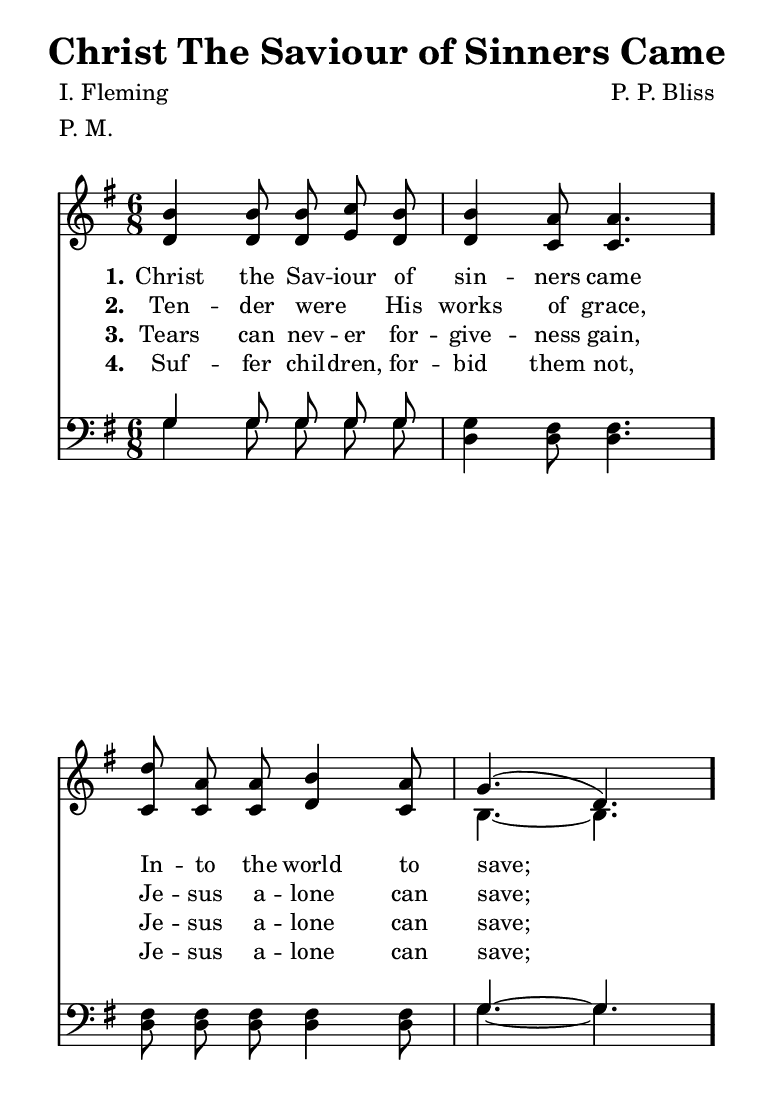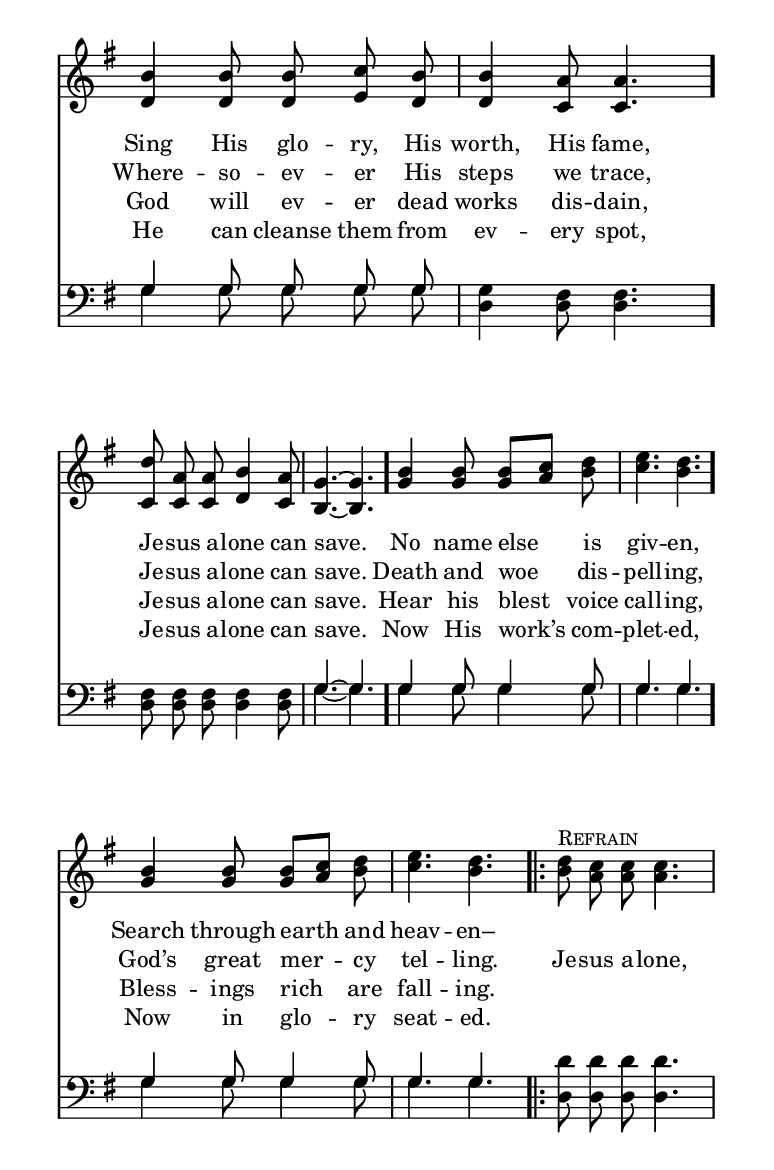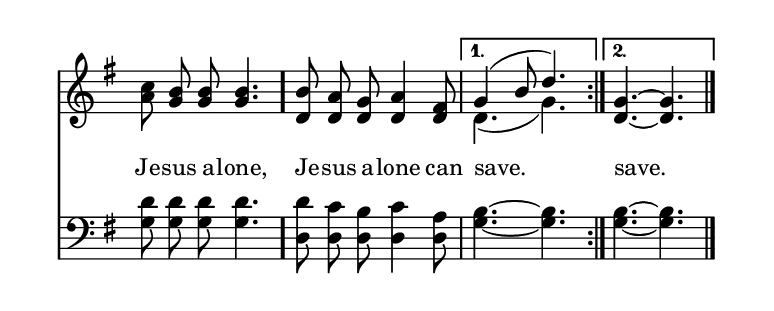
\include "common/global.ily"
\paper {
  \include "common/paper.ily"
}

\header{
  %children
  hymnnumber = "332"
  title = "Christ The Saviour of Sinners Came"
  tunename = "Wonderful Words of Life"
  meter = "P. M."
  poet = "I. Fleming"
  composer = "P. P. Bliss"
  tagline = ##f
}

global = {
  \include "common/overrides.ily"
  \override Staff.TimeSignature.style = #'numbered
  \time 6/8
  \override Score.MetronomeMark.transparent = ##t % hide all fermata changes too
  \tempo 4=80
  \key g \major
  \autoBeamOff
}

patternA = { c4 c8 c c c | c4 c8 c4. }
patternB = { c8 c c c4 c8 | c4. c }
patternC = { c4 c8 c8[ c] c | c4. c }
patternD = { c4 c8 c4 c8 | c4. c }
patternE = { c8 c c c4. }
patternF = { c8 c c c4 c8 }

notesSoprano = {
\global
\relative c'' {

  \changePitch \patternA { b b b c b | b a a }
  \changePitch \patternB { d a a b a | g( d) }
  \changePitch \patternA { b' b b c b | b a a }
  \changePitch \patternB { d a a b a | g ~ g }
  \changePitch \patternC { b b b c d | e d }
  \changePitch \patternC { b b b c d | e d } \bar ".|:-||"

  \repeat volta 2 {
    \changePitch \patternE { d^\markup { \small \caps "Refrain" } c c c | c b b b }
    \changePitch \patternF { b a g a fis | }
  } \alternative {
    { g4( b8 d4.) }
    { g,4. ~ g }
  }

  \bar "|."

}
}

notesAlto = {
\global
\relative e' {

  \changePitch \patternA { d d d e d | d c c }
  \changePitch \patternB { c c c d c | b ~ b }
  \changePitch \patternA { d d d e d | d c c }
  \changePitch \patternB { c c c d c | b ~ b }
  \changePitch \patternC { g' g g a b | c b }
  \changePitch \patternC { g g g a b | c b }

  \repeat volta 2 {
    \changePitch \patternE { b a a a | a g g g }
    \changePitch \patternF { d d d d d | }
  } \alternative {
    { d4.( g) }
    { d4. ~ d }
  }

}
}

notesTenor = {
\global
\relative a {

  \changePitch \patternA { g g g g g | g fis fis }
  \changePitch \patternB { fis fis fis fis fis | g ~ g }
  \changePitch \patternA { g g g g g | g fis fis }
  \changePitch \patternB { fis fis fis fis fis | g ~ g }
  \changePitch \patternD { g g g g | g g }
  \changePitch \patternD { g g g g | g g }

  \repeat volta 2 {
    \changePitch \patternE { d' d d d | d d d d }
    \changePitch \patternF { d c b c a | }
  } \alternative {
    { b4. ~ b }
    { b4. ~ b }
  }

}
}

notesBass = {
\global
\relative f {

  \changePitch \patternA { g g g g g | d d d }
  \changePitch \patternB { d d d d d | g ~ g }
  \changePitch \patternA { g g g g g | d d d }
  \changePitch \patternB { d d d d d | g ~ g }
  \changePitch \patternD { g g g g | g g }
  \changePitch \patternD { g g g g | g g }

  \repeat volta 2 {
    \changePitch \patternE { d d d d | g g g g }
    \changePitch \patternF { d d d d d | }
  } \alternative {
    { g4. ~ g }
    { g4. ~ g }
  }

}
}

Refrain = \lyricmode {

Je -- sus a -- lone, Je -- sus a -- lone, \bar "."
Je -- sus a -- lone can save.
%{HIDE>%} save. %{<HIDE%}

}

wordsA = \lyricmode {
\set stanza = "1."

Christ the Sav -- iour of sin -- ners came \bar "." % original does not have line-end bars
In -- to the world to save; \bar "."
Sing His glo -- ry, His worth, His fame, \bar "."
Je -- sus a -- lone can save. \bar "."
No name else is giv -- en, \bar "."
Search through earth and heav -- en–

}

wordsB = \lyricmode {
\set stanza = "2."

Ten -- der were _ His works of grace,
Je -- sus a -- lone can save;
Where -- so -- ev -- er His steps we trace,
Je -- sus a -- lone can save.
Death and woe dis -- pell -- ing,
God’s great mer -- cy tel -- ling.

\Refrain

}

wordsC = \lyricmode {
\set stanza = "3."

Tears can nev -- er for -- give -- ness gain,
Je -- sus a -- lone can save;
God will ev -- er dead works dis -- dain,
Je -- sus a -- lone can save.
Hear his blest voice call -- ing,
Bless -- ings rich are fall -- ing.

}

wordsD = \lyricmode {
\set stanza = "4."

Suf -- fer chil -- dren, for -- bid them not,
Je -- sus a -- lone can save;
He can cleanse them from ev -- ery spot,
Je -- sus a -- lone can save.
Now His work’s com -- plet -- ed,
Now in glo -- ry seat -- ed.

}

\score {
  \context ChoirStaff <<
    \context Staff = upper <<
      \set Staff.autoBeaming = ##f
      \set ChoirStaff.systemStartDelimiter = #'SystemStartBar
      \set ChoirStaff.printPartCombineTexts = ##f
      \partcombine #'(2 . 9) \notesSoprano \notesAlto
      \context NullVoice = sopranos { \voiceOne << \notesSoprano >> }
      \context NullVoice = altos { \voiceTwo << \notesAlto >> }
      \context Lyrics = one   \lyricsto sopranos \wordsA
      \context Lyrics = two   \lyricsto sopranos \wordsB
      \context Lyrics = three \lyricsto sopranos \wordsC
      \context Lyrics = four  \lyricsto sopranos \wordsD
    >>
    \context Staff = men <<
      \set Staff.autoBeaming = ##f
      \clef bass
      \set ChoirStaff.printPartCombineTexts = ##f
      \partcombine #'(2 . 9) \notesTenor \notesBass
      \context NullVoice = tenors { \voiceOne << \notesTenor >> }
      \context NullVoice = basses { \voiceTwo << \notesBass >> }
    >>
  >>
  \layout {
    \include "common/layout.ily"
  }
}

\score {
  \unfoldRepeats \context ChoirStaff <<
    \context Staff = upper <<
      \context Voice = sopranos { \voiceOne << \notesSoprano >> }
      \context Voice = altos { \voiceTwo << \notesAlto >> }
    >>
    \context Staff = men <<
      \context Voice = tenors { \voiceOne << \notesTenor >> }
      \context Voice = basses { \voiceTwo << \notesBass >> }
    >>
  >>
  \midi{
    \include "common/midi.ily"
  }
}

\version "2.19.49"  % necessary for upgrading to future LilyPond versions.

% vi:set et ts=2 sw=2 ai nocindent syntax=lilypond:
